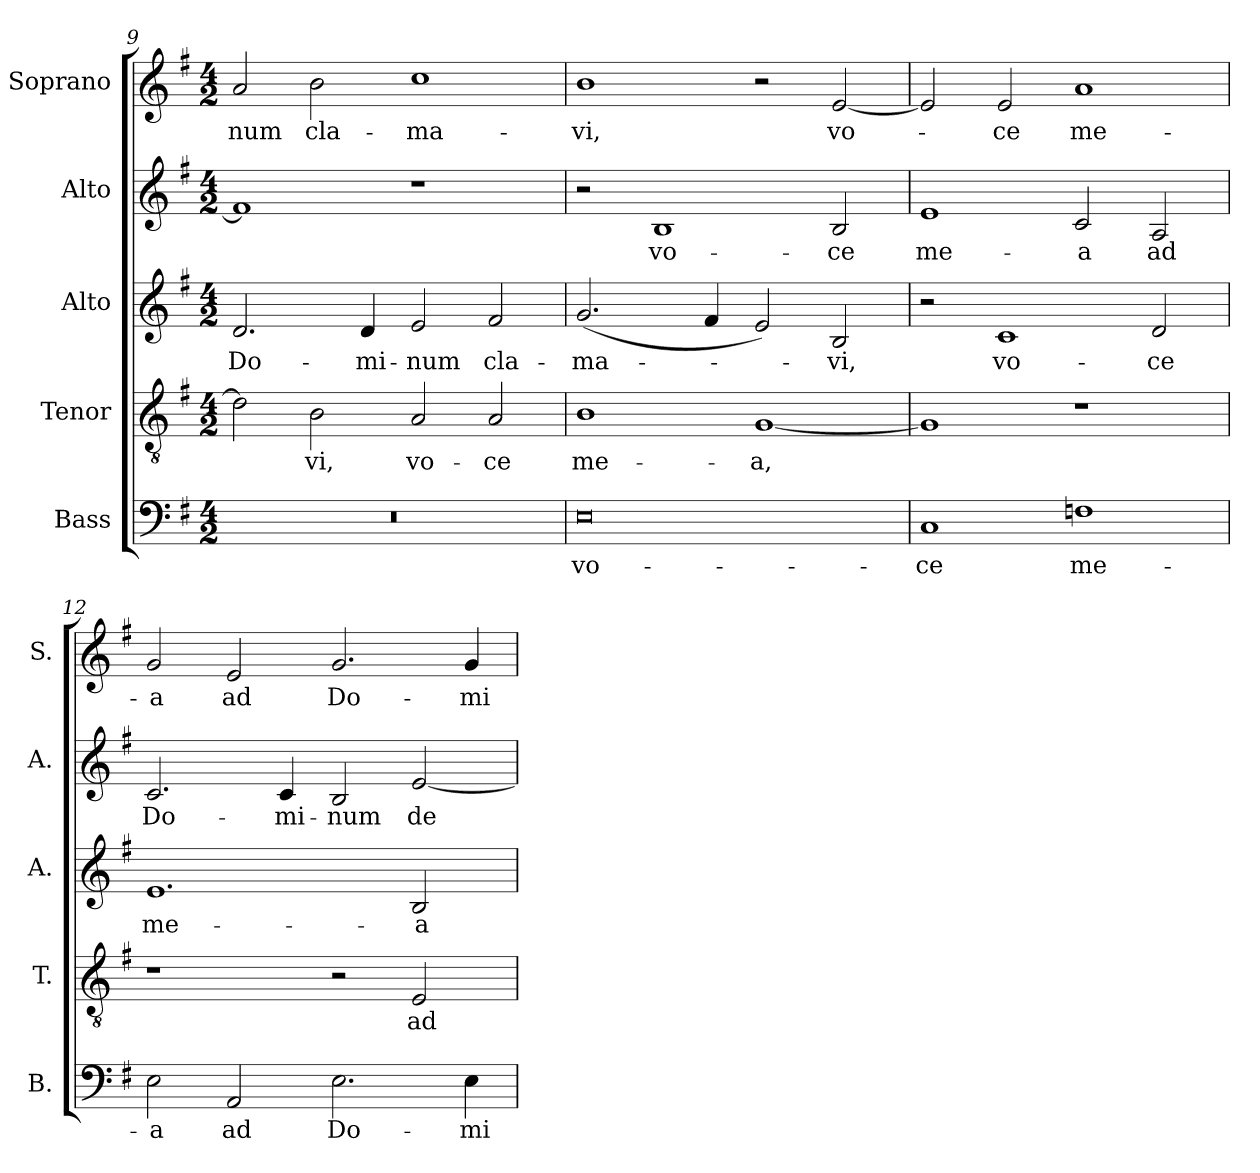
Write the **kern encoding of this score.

**kern	**text	**kern	**text	**kern	**text	**kern	**text	**kern	**text
*part5	*part5	*part4	*part4	*part3	*part3	*part2	*part2	*part1	*part1
*staff5	*staff5	*staff4	*staff4	*staff3	*staff3	*staff2	*staff2	*staff1	*staff1
*I"Bass	*	*I"Tenor	*	*I"Alto	*	*I"Alto	*	*I"Soprano	*
*I'B.	*	*I'T.	*	*I'A.	*	*I'A.	*	*I'S.	*
*clefF4	*	*clefGv2	*	*clefG2	*	*clefG2	*	*clefG2	*
*	*	*ITrd7c12	*	*	*	*	*	*	*
*k[f#]	*	*k[f#]	*	*k[f#]	*	*k[f#]	*	*k[f#]	*
*G:	*	*G:	*	*G:	*	*G:	*	*G:	*
*M4/2	*	*M4/2	*	*M4/2	*	*M4/2	*	*M4/2	*
=9	=9	=9	=9	=9	=9	=9	=9	=9	=9
!LO:N:vis=1	!	!	!	!	!	!	!	!	!
!	!	!	!	!	!LO:LY:b:color=#000000	!	!	!	!
!	!	!	!	!	!	!	!	!	!LO:LY:b:color=#000000
0r	.	2Di\]	.	2.di/	Do-	1f#i]	.	2ai/	-num
!	!	!	!LO:LY:b:color=#000000	!	!	!	!	!	!
!	!	!	!	!	!	!	!	!	!LO:LY:b:color=#000000
.	.	2BBi\	-vi,	.	.	.	.	2bi\	cla-
!	!	!	!	!	!LO:LY:b:color=#000000	!	!	!	!
.	.	.	.	4di/	-mi-	.	.	.	.
!	!	!	!LO:LY:b:color=#000000	!	!	!	!	!	!
!	!	!	!	!	!LO:LY:b:color=#000000	!	!	!	!
!	!	!	!	!	!	!	!	!	!LO:LY:b:color=#000000
.	.	2AAi/	vo-	2ei/	-num	1r	.	1cci	-ma-
!	!	!	!LO:LY:b:color=#000000	!	!	!	!	!	!
!	!	!	!	!	!LO:LY:b:color=#000000	!	!	!	!
.	.	2AAi/	-ce	2f#i/	cla-	.	.	.	.
=10	=10	=10	=10	=10	=10	=10	=10	=10	=10
!	!LO:LY:b:color=#000000	!	!	!	!	!	!	!	!
!	!	!	!LO:LY:b:color=#000000	!	!	!	!	!	!
!	!	!	!	!	!LO:LY:b:color=#000000	!	!	!	!
!	!	!	!	!	!	!	!	!	!LO:LY:b:color=#000000
0Ei	vo-	1BBi	me-	(2.gi/	-ma-	2r	.	1bi	-vi,
!	!	!	!	!	!	!	!LO:LY:b:color=#000000	!	!
.	.	.	.	.	.	1Bi	vo-	.	.
.	.	.	.	4f#i/	.	.	.	.	.
!	!	!	!LO:LY:b:color=#000000	!	!	!	!	!	!
.	.	[1GGi	-a,	2ei/)	.	.	.	2r	.
!	!	!	!	!	!LO:LY:b:color=#000000	!	!	!	!
!	!	!	!	!	!	!	!LO:LY:b:color=#000000	!	!
!	!	!	!	!	!	!	!	!	!LO:LY:b:color=#000000
.	.	.	.	2Bi/	-vi,	2Bi/	-ce	[2ei/	vo-
=11	=11	=11	=11	=11	=11	=11	=11	=11	=11
!	!LO:LY:b:color=#000000	!	!	!	!	!	!	!	!
!	!	!	!	!	!	!	!LO:LY:b:color=#000000	!	!
1Ci	-ce	1GGi]	.	2r	.	1ei	me-	2ei/]	.
!	!	!	!	!	!LO:LY:b:color=#000000	!	!	!	!
!	!	!	!	!	!	!	!	!	!LO:LY:b:color=#000000
.	.	.	.	1ci	vo-	.	.	2ei/	-ce
!	!LO:LY:b:color=#000000	!	!	!	!	!	!	!	!
!	!	!	!	!	!	!	!LO:LY:b:color=#000000	!	!
!	!	!	!	!	!	!	!	!	!LO:LY:b:color=#000000
1Fni	me-	1r	.	.	.	2ci/	-a	1ai	me-
!	!	!	!	!	!LO:LY:b:color=#000000	!	!	!	!
!	!	!	!	!	!	!	!LO:LY:b:color=#000000	!	!
.	.	.	.	2di/	-ce	2Ai/	ad	.	.
=12	=12	=12	=12	=12	=12	=12	=12	=12	=12
!	!LO:LY:b:color=#000000	!	!	!	!	!	!	!	!
!	!	!	!	!	!LO:LY:b:color=#000000	!	!	!	!
!	!	!	!	!	!	!	!LO:LY:b:color=#000000	!	!
!	!	!	!	!	!	!	!	!	!LO:LY:b:color=#000000
2Ei\	-a	1r	.	1.ei	me-	2.ci/	Do-	2gi/	-a
!	!LO:LY:b:color=#000000	!	!	!	!	!	!	!	!
!	!	!	!	!	!	!	!	!	!LO:LY:b:color=#000000
2AAi/	ad	.	.	.	.	.	.	2ei/	ad
!	!	!	!	!	!	!	!LO:LY:b:color=#000000	!	!
.	.	.	.	.	.	4ci/	-mi-	.	.
!	!LO:LY:b:color=#000000	!	!	!	!	!	!	!	!
!	!	!	!	!	!	!	!LO:LY:b:color=#000000	!	!
!	!	!	!	!	!	!	!	!	!LO:LY:b:color=#000000
2.Ei\	Do-	2r	.	.	.	2Bi/	-num	2.gi/	Do-
!	!	!	!LO:LY:b:color=#000000	!	!	!	!	!	!
!	!	!	!	!	!LO:LY:b:color=#000000	!	!	!	!
!	!	!	!	!	!	!	!LO:LY:b:color=#000000	!	!
.	.	2EEi/	ad	2Bi/	-a	[2ei/	de-	.	.
!	!LO:LY:b:color=#000000	!	!	!	!	!	!	!	!
!	!	!	!	!	!	!	!	!	!LO:LY:b:color=#000000
4Ei\	-mi-	.	.	.	.	.	.	4gi/	-mi-
=	=	=	=	=	=	=	=	=	=
*-	*-	*-	*-	*-	*-	*-	*-	*-	*-
